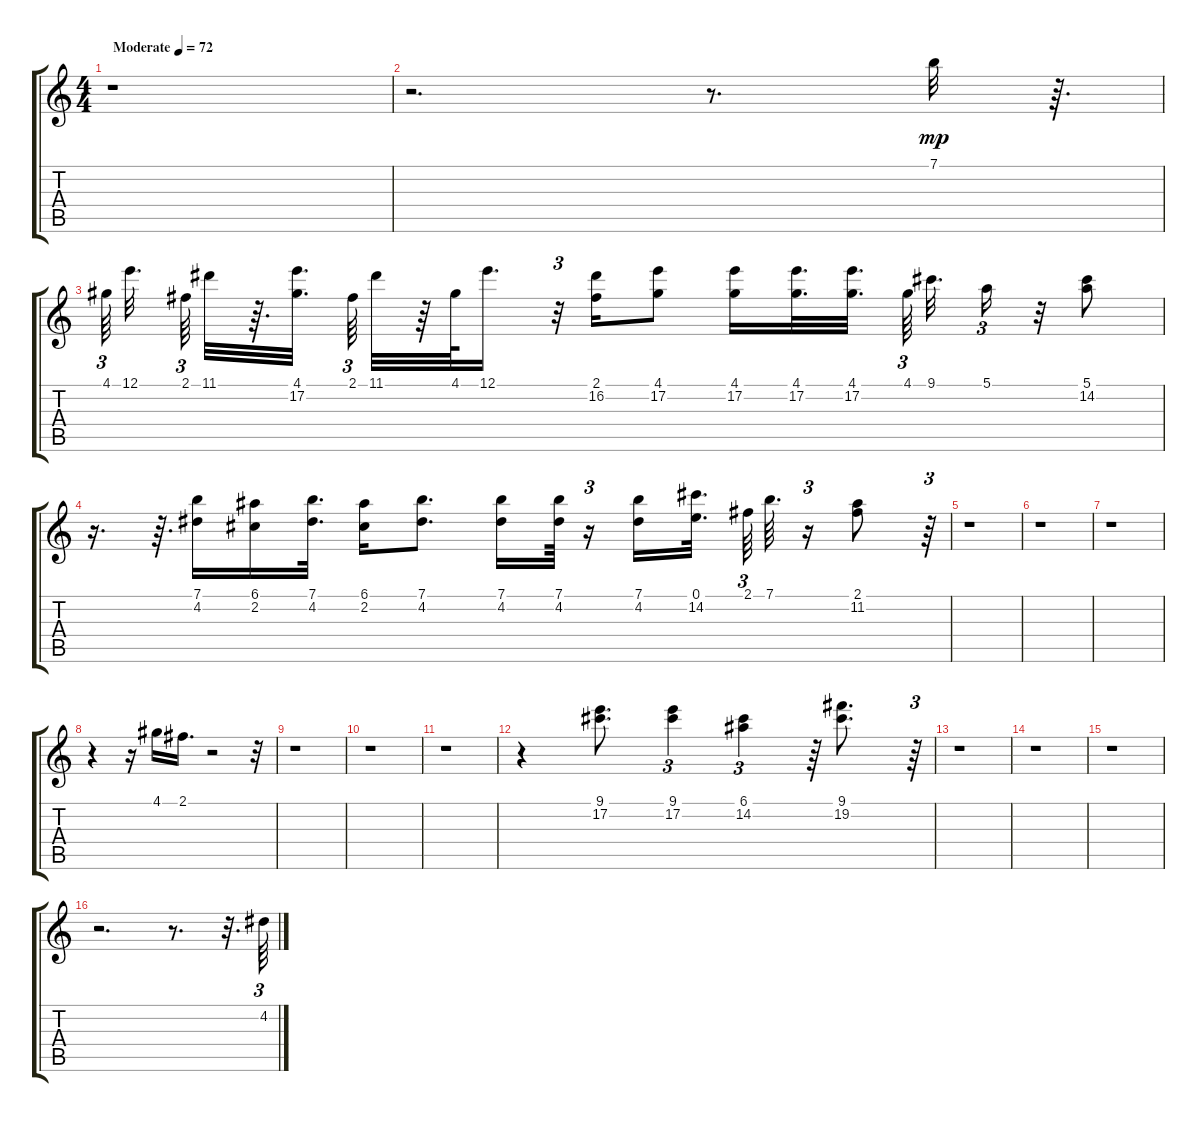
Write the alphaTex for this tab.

\track "" {instrument acousticguitarsteel}
\staff {score tabs}
\tuning (E4 B3 G3 D3 A2 E2) {hide}
\ts (4 4)
\tempo (72 "Moderate")
\clef g2
\ks c
r.1{dy mp instrument acousticguitarsteel} |
r.2{d} r.8{d} 7.1.32 r.64{d} |
4.1.64{tu (3 2)} 12.1.32{d} 2.1.64{tu (3 2)} 11.1.32 r.64{d} (4.1 17.2).32{d} 2.1.64{tu (3 2)} 11.1.32 r.64 4.1.64 12.1.16{d} r.32{tu (3 2)} (2.1 16.2).16 (4.1 17.2).8 (4.1 17.2).16 (4.1 17.2).32{d} (4.1 17.2).32{d} 4.1.64{tu (3 2)} 9.1.32{d} 5.1.16{tu (3 2)} r.32 (5.1 14.2).8 |
r.16{d} r.64{d} (7.1 4.2).16 (6.1 2.2).16 (7.1 4.2).32{d} (6.1 2.2).16 (7.1 4.2).8{d} (7.1 4.2).16 (7.1 4.2).64 r.16{tu (3 2)} (7.1 4.2).16 (0.1 14.2).32{d} 2.1.64{tu (3 2)} 7.1.64{d} r.16{tu (3 2)} (2.1 11.2).8 r.64{tu (3 2)} |
r.1 |
r.1 |
r.1 |
r.4 r.16 4.1.16 2.1.16{d} r.2 r.32 |
r.1 |
r.1 |
r.1 |
r.4 (9.1 17.2).8{d} (9.1 17.2).4{tu (3 2)} (6.1 14.2).4{tu (3 2)} r.64 (9.1 19.2).8{d} r.64{tu (3 2)} |
r.1 |
r.1 |
r.1 |
r.2{d} r.8{d} r.32{d} 4.2.64{tu (3 2)}
